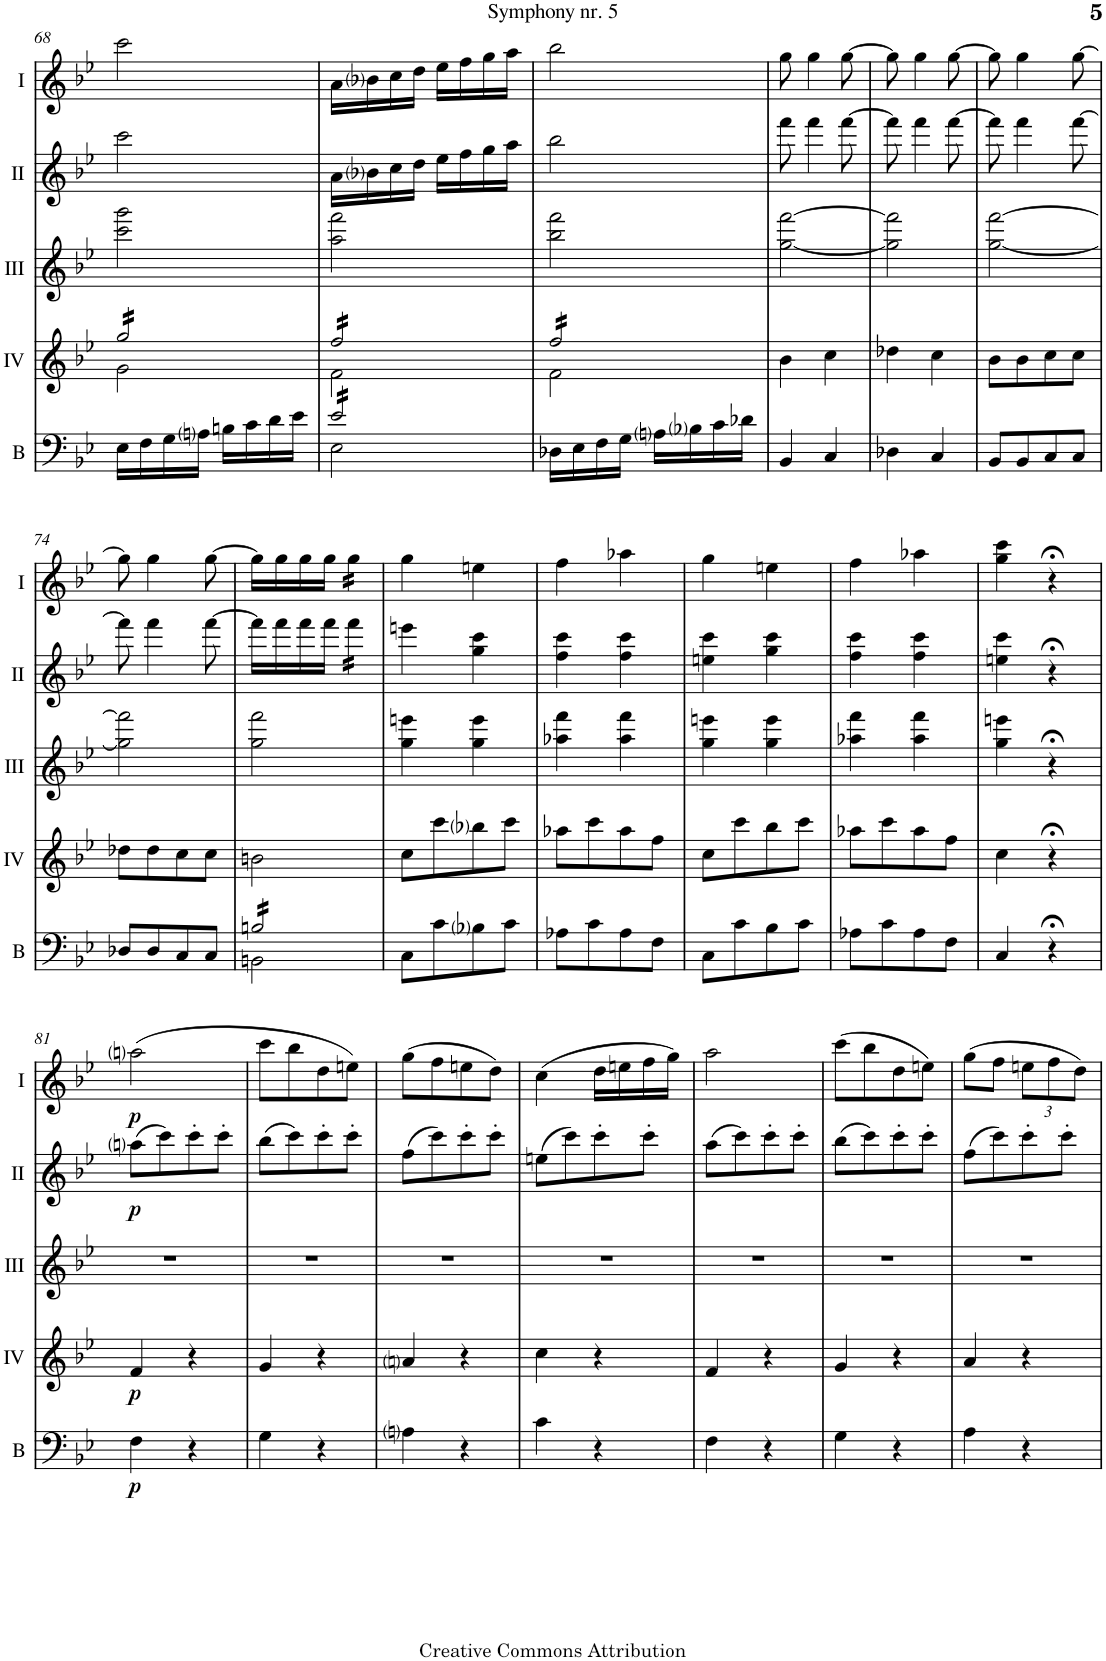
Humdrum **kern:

**kern	**dynam	**kern	**dynam	**kern	**kern	**dynam	**kern	**dynam
*part5	*part5	*part4	*part4	*part3	*part2	*part2	*part1	*part1
*staff5	*staff5	*staff4	*staff4	*staff3	*staff2	*staff2	*staff1	*staff1
*I"Bass	*	*I"Acc. 4	*	*I"Acc. 3	*I"Acc. 2	*	*I"Acc. 1	*
*I'B	*	*	*	*	*	*	*	*
!!LO:PB:g=z
*clefF4	*	*clefG2	*	*clefG2	*clefG2	*	*clefG2	*
*Trd7c12	*	*Trd7c12	*	*	*Trd7c12	*	*	*
*k[b-e-]	*	*k[b-e-]	*	*k[b-e-]	*k[b-e-]	*	*k[b-e-]	*
*M2/4	*	*M2/4	*	*M2/4	*M2/4	*	*M2/4	*
=68	=68	=68	=68	=68	=68	=68	=68	=68
*	*	*^	*	*	*	*	*	*
*	*	*tremolo	*	*	*	*	*	*	*
16E-\LL	.	16gg/LL	2g\	.	2cc\ 2gg\	2ccc\	.	2ccc\	.
16F\	.	16gg/	.	.	.	.	.	.	.
16G\	.	16gg/	.	.	.	.	.	.	.
16Ani\JJ	.	16gg/	.	.	.	.	.	.	.
16Bn\LL	.	16gg/	.	.	.	.	.	.	.
16c\	.	16gg/	.	.	.	.	.	.	.
16d\	.	16gg/	.	.	.	.	.	.	.
16e-\JJ	.	16gg/JJ	.	.	.	.	.	.	.
=69	=69	=69	=69	=69	=69	=69	=69	=69	=69
*^	*	*	*	*	*	*	*	*	*
*tremolo	*	*	*	*	*	*	*	*	*	*
16e-/LL	2E-\	.	16ff/LL	2f\	.	2a\ 2ff\	16a\LL	.	16a\LL	.
16e-/	.	.	16ff/	.	.	.	16b-i\	.	16b-i\	.
16e-/	.	.	16ff/	.	.	.	16cc\	.	16cc\	.
16e-/	.	.	16ff/	.	.	.	16dd\JJ	.	16dd\JJ	.
16e-/	.	.	16ff/	.	.	.	16ee-\LL	.	16ee-\LL	.
16e-/	.	.	16ff/	.	.	.	16ff\	.	16ff\	.
16e-/	.	.	16ff/	.	.	.	16gg\	.	16gg\	.
16e-/JJ	.	.	16ff/JJ	.	.	.	16aa\JJ	.	16aa\JJ	.
*Xtremolo	*	*	*	*	*	*	*	*	*	*
*v	*v	*	*	*	*	*	*	*	*	*
=70	=70	=70	=70	=70	=70	=70	=70	=70	=70
16D-X\LL	.	16ff/LL	2f\	.	2b-\ 2ff\	2bb-\	.	2bb-\	.
16E-\	.	16ff/	.	.	.	.	.	.	.
16F\	.	16ff/	.	.	.	.	.	.	.
16G\JJ	.	16ff/	.	.	.	.	.	.	.
16Ani\LL	.	16ff/	.	.	.	.	.	.	.
16B-i\	.	16ff/	.	.	.	.	.	.	.
16c\	.	16ff/	.	.	.	.	.	.	.
16d-X\JJ	.	16ff/JJ	.	.	.	.	.	.	.
*	*	*Xtremolo	*	*	*	*	*	*	*
*	*	*v	*v	*	*	*	*	*	*
=71	=71	=71	=71	=71	=71	=71	=71	=71
4BB-/	.	4b-\	.	[2g\ [2ff\	8fff\	.	8gg\	.
.	.	.	.	.	4fff\	.	4gg\	.
4C/	.	4cc\	.	.	.	.	.	.
.	.	.	.	.	[8fff\	.	[8gg\	.
=72	=72	=72	=72	=72	=72	=72	=72	=72
4D-X\	.	4dd-X\	.	2g\] 2ff\]	8fff\]	.	8gg\]	.
.	.	.	.	.	4fff\	.	4gg\	.
4C/	.	4cc\	.	.	.	.	.	.
.	.	.	.	.	[8fff\	.	[8gg\	.
=73	=73	=73	=73	=73	=73	=73	=73	=73
8BB-/L	.	8b-\L	.	[2g\ [2ff\	8fff\]	.	8gg\]	.
8BB-/	.	8b-\	.	.	4fff\	.	4gg\	.
8C/	.	8cc\	.	.	.	.	.	.
8C/J	.	8cc\J	.	.	[8fff\	.	[8gg\	.
!!LO:LB:g=z
=74	=74	=74	=74	=74	=74	=74	=74	=74
8D-X/L	.	8dd-X\L	.	2g\] 2ff\]	8fff\]	.	8gg\]	.
8D-/	.	8dd-\	.	.	4fff\	.	4gg\	.
8C/	.	8cc\	.	.	.	.	.	.
8C/J	.	8cc\J	.	.	[8fff\	.	[8gg\	.
=75	=75	=75	=75	=75	=75	=75	=75	=75
*^	*	*	*	*	*	*	*	*
*tremolo	*	*	*	*	*	*	*	*	*
16Bn/LL	2BBn\	.	2bn\	.	2g\ 2ff\	16fff\LL]	.	16gg\LL]	.
16Bn/	.	.	.	.	.	16fff\	.	16gg\	.
16Bn/	.	.	.	.	.	16fff\	.	16gg\	.
16Bn/	.	.	.	.	.	16fff\JJ	.	16gg\JJ	.
*	*	*	*	*	*	*tremolo	*	*	*
*	*	*	*	*	*	*	*	*tremolo	*
16Bn/	.	.	.	.	.	16fff\LL	.	16gg\LL	.
16Bn/	.	.	.	.	.	16fff\	.	16gg\	.
16Bn/	.	.	.	.	.	16fff\	.	16gg\	.
16Bn/JJ	.	.	.	.	.	16fff\JJ	.	16gg\JJ	.
*	*	*	*	*	*	*	*	*Xtremolo	*
*	*	*	*	*	*	*Xtremolo	*	*	*
*Xtremolo	*	*	*	*	*	*	*	*	*
*v	*v	*	*	*	*	*	*	*	*
=76	=76	=76	=76	=76	=76	=76	=76	=76
8C\L	.	8cc\L	.	4g\ 4een\	4eeen\	.	4gg\	.
8c\	.	8ccc\	.	.	.	.	.	.
8B-i\	.	8bb-i\	.	4g\ 4ee\	4gg\ 4ccc\	.	4een\	.
8c\J	.	8ccc\J	.	.	.	.	.	.
=77	=77	=77	=77	=77	=77	=77	=77	=77
8A-X\L	.	8aa-X\L	.	4a-X\ 4ff\	4ff\ 4ccc\	.	4ff\	.
8c\	.	8ccc\	.	.	.	.	.	.
8A-\	.	8aa-\	.	4a-\ 4ff\	4ff\ 4ccc\	.	4aa-X\	.
8F\J	.	8ff\J	.	.	.	.	.	.
=78	=78	=78	=78	=78	=78	=78	=78	=78
8C\L	.	8cc\L	.	4g\ 4een\	4een\ 4ccc\	.	4gg\	.
8c\	.	8ccc\	.	.	.	.	.	.
8B-\	.	8bb-\	.	4g\ 4ee\	4gg\ 4ccc\	.	4een\	.
8c\J	.	8ccc\J	.	.	.	.	.	.
=79	=79	=79	=79	=79	=79	=79	=79	=79
8A-X\L	.	8aa-X\L	.	4a-X\ 4ff\	4ff\ 4ccc\	.	4ff\	.
8c\	.	8ccc\	.	.	.	.	.	.
8A-\	.	8aa-\	.	4a-\ 4ff\	4ff\ 4ccc\	.	4aa-X\	.
8F\J	.	8ff\J	.	.	.	.	.	.
=80	=80	=80	=80	=80	=80	=80	=80	=80
4C/	.	4cc\	.	4g\ 4een\	4een\ 4ccc\	.	4gg\ 4ccc\	.
4r;<	.	4r;<	.	4r;<	4r;<	.	4r;<	.
!!LO:LB:g=z
=81	=81	=81	=81	=81	=81	=81	=81	=81
!	!LO:DY:b	!	!LO:DY:b	!	!	!LO:DY:b	!	!LO:DY:b
4F\	p	4f/	p	2r	(8aani\L	p	(2aani\	p
.	.	.	.	.	8ccc\)	.	.	.
4r	.	4r	.	.	8ccc'\	.	.	.
.	.	.	.	.	8ccc'\J	.	.	.
=82	=82	=82	=82	=82	=82	=82	=82	=82
4G\	.	4g/	.	2r	(8bb-\L	.	8ccc\L	.
.	.	.	.	.	8ccc\)	.	8bb-\	.
4r	.	4r	.	.	8ccc'\	.	8dd\	.
.	.	.	.	.	8ccc'\J	.	8een\J)	.
=83	=83	=83	=83	=83	=83	=83	=83	=83
4Ani\	.	4ani/	.	2r	(8ff\L	.	(8gg\L	.
.	.	.	.	.	8ccc\)	.	8ff\	.
4r	.	4r	.	.	8ccc'\	.	8een\	.
.	.	.	.	.	8ccc'\J	.	8dd\J)	.
=84	=84	=84	=84	=84	=84	=84	=84	=84
4c\	.	4cc\	.	2r	(8een\L	.	(4cc\	.
.	.	.	.	.	8ccc\)	.	.	.
4r	.	4r	.	.	8ccc'\	.	16dd\LL	.
.	.	.	.	.	.	.	16een\	.
.	.	.	.	.	8ccc'\J	.	16ff\	.
.	.	.	.	.	.	.	16gg\JJ)	.
=85	=85	=85	=85	=85	=85	=85	=85	=85
4F\	.	4f/	.	2r	(8aa\L	.	2aa\	.
.	.	.	.	.	8ccc\)	.	.	.
4r	.	4r	.	.	8ccc'\	.	.	.
.	.	.	.	.	8ccc'\J	.	.	.
=86	=86	=86	=86	=86	=86	=86	=86	=86
4G\	.	4g/	.	2r	(8bb-\L	.	(8ccc\L	.
.	.	.	.	.	8ccc\)	.	8bb-\	.
4r	.	4r	.	.	8ccc'\	.	8dd\	.
.	.	.	.	.	8ccc'\J	.	8een\J)	.
=87	=87	=87	=87	=87	=87	=87	=87	=87
4A\	.	4a/	.	2r	(8ff\L	.	(8gg\L	.
.	.	.	.	.	8ccc\)	.	8ff\J	.
*	*	*	*	*	*	*	*Xbrackettup	*
4r	.	4r	.	.	8ccc'\	.	12een\L	.
.	.	.	.	.	.	.	12ff\	.
.	.	.	.	.	8ccc'\J	.	.	.
.	.	.	.	.	.	.	12dd\J)	.
=	=	=	=	=	=	=	=	=
*-	*-	*-	*-	*-	*-	*-	*-	*-
